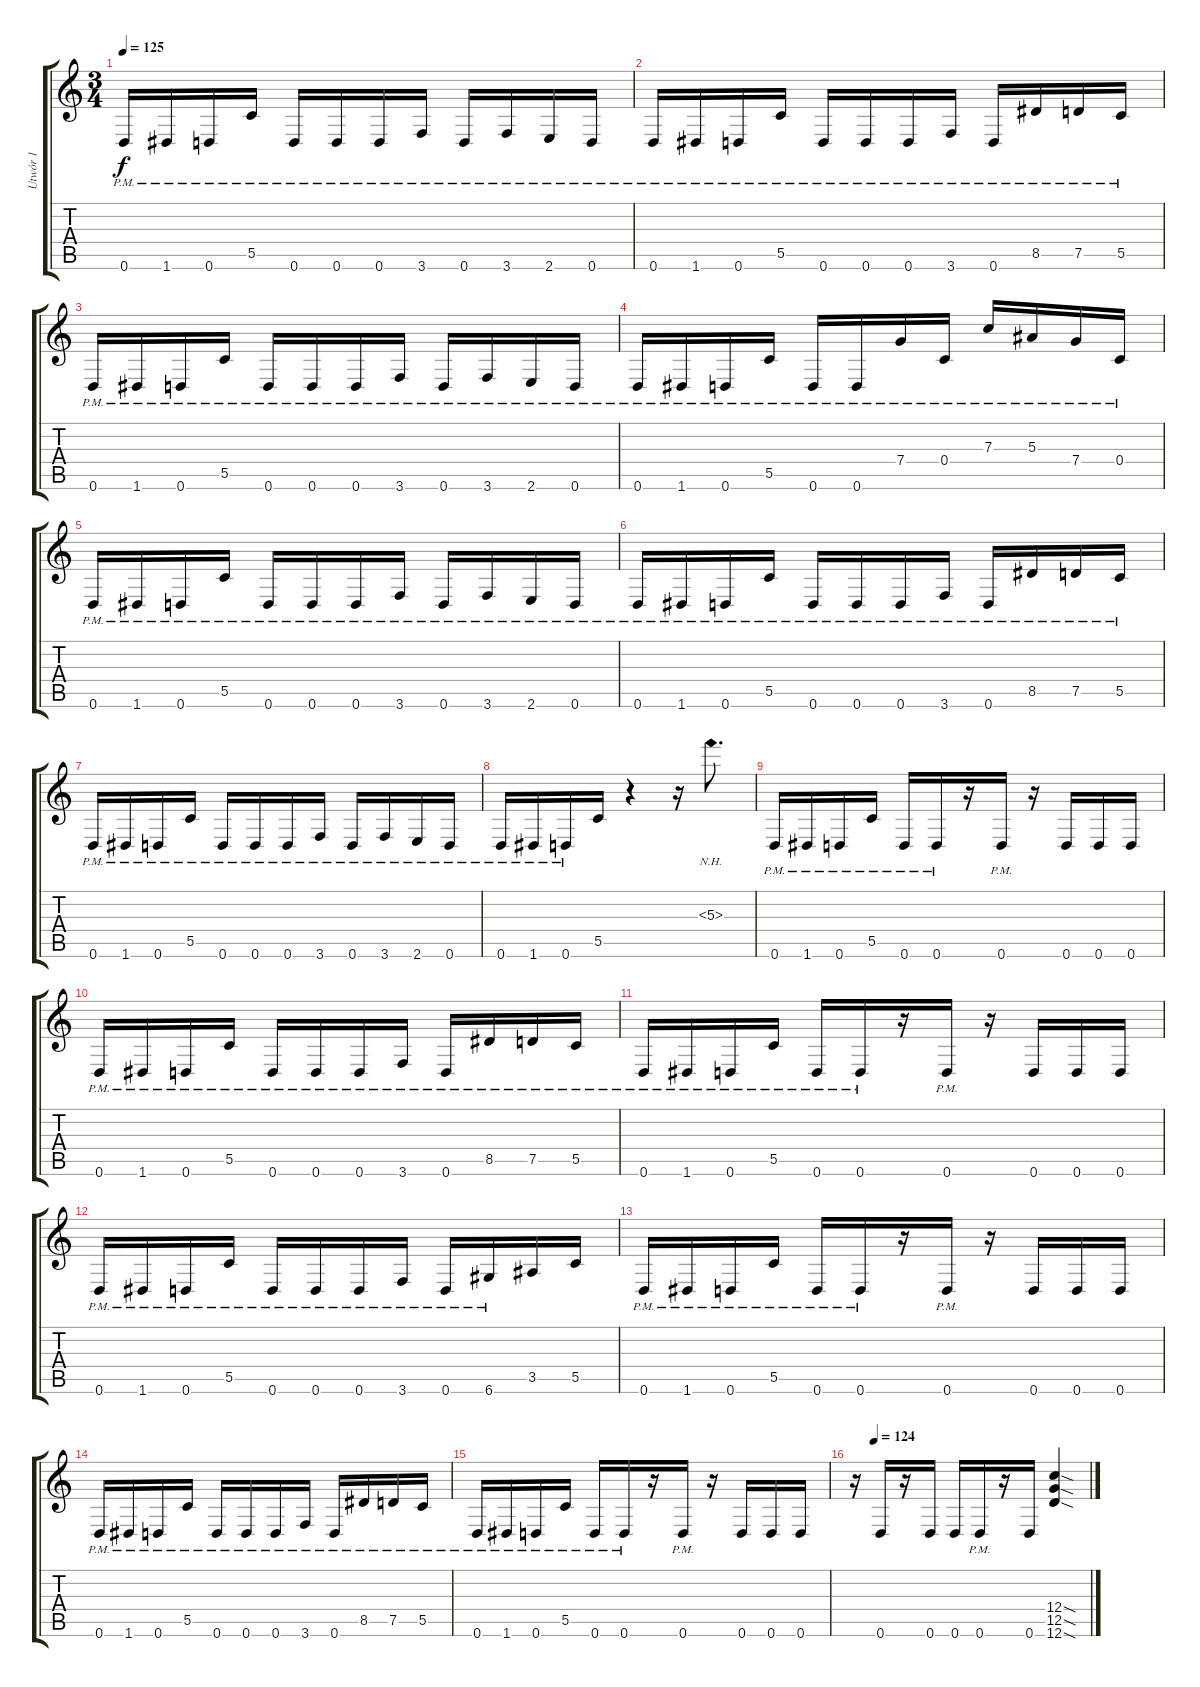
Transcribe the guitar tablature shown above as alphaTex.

\track ("Utwór 1" "Utwór 1") {instrument distortionguitar}
\staff {score tabs}
\tuning (D4 A3 F3 C3 G2 D2) {hide}
\ts (3 4)
\tempo 125
\clef g2
\ks c
0.6{pm}.16{dy f} 1.6{pm}.16 0.6{pm}.16 5.5{pm}.16 0.6{pm}.16 0.6{pm}.16 0.6{pm}.16 3.6{pm}.16 0.6{pm}.16 3.6{pm}.16 2.6{pm}.16 0.6{pm}.16 |
0.6{pm}.16 1.6{pm}.16 0.6{pm}.16 5.5{pm}.16 0.6{pm}.16 0.6{pm}.16 0.6{pm}.16 3.6{pm}.16 0.6{pm}.16 8.5{pm}.16 7.5{pm}.16 5.5{pm}.16 |
0.6{pm}.16 1.6{pm}.16 0.6{pm}.16 5.5{pm}.16 0.6{pm}.16 0.6{pm}.16 0.6{pm}.16 3.6{pm}.16 0.6{pm}.16 3.6{pm}.16 2.6{pm}.16 0.6{pm}.16 |
0.6{pm}.16 1.6{pm}.16 0.6{pm}.16 5.5{pm}.16 0.6{pm}.16 0.6{pm}.16 7.4{pm}.16 0.4{pm}.16 7.3{pm}.16 5.3{pm}.16 7.4{pm}.16 0.4{pm}.16 |
0.6{pm}.16 1.6{pm}.16 0.6{pm}.16 5.5{pm}.16 0.6{pm}.16 0.6{pm}.16 0.6{pm}.16 3.6{pm}.16 0.6{pm}.16 3.6{pm}.16 2.6{pm}.16 0.6{pm}.16 |
0.6{pm}.16 1.6{pm}.16 0.6{pm}.16 5.5{pm}.16 0.6{pm}.16 0.6{pm}.16 0.6{pm}.16 3.6{pm}.16 0.6{pm}.16 8.5{pm}.16 7.5{pm}.16 5.5{pm}.16 |
0.6{pm}.16 1.6{pm}.16 0.6{pm}.16 5.5{pm}.16 0.6{pm}.16 0.6{pm}.16 0.6{pm}.16 3.6{pm}.16 0.6{pm}.16 3.6{pm}.16 2.6{pm}.16 0.6{pm}.16 |
0.6{pm}.16 1.6{pm}.16 0.6{pm}.16 5.5.16 r.4 r.16 5.3{nh}.8{d} |
0.6{pm}.16 1.6{pm}.16 0.6{pm}.16 5.5{pm}.16 0.6{pm}.16 0.6{pm}.16 r.16 0.6{pm}.16 r.16 0.6.16 0.6.16 0.6.16 |
0.6{pm}.16 1.6{pm}.16 0.6{pm}.16 5.5{pm}.16 0.6{pm}.16 0.6{pm}.16 0.6{pm}.16 3.6{pm}.16 0.6{pm}.16 8.5{pm}.16 7.5{pm}.16 5.5{pm}.16 |
0.6{pm}.16 1.6{pm}.16 0.6{pm}.16 5.5{pm}.16 0.6{pm}.16 0.6{pm}.16 r.16 0.6{pm}.16 r.16 0.6.16 0.6.16 0.6.16 |
0.6{pm}.16 1.6{pm}.16 0.6{pm}.16 5.5{pm}.16 0.6{pm}.16 0.6{pm}.16 0.6{pm}.16 3.6{pm}.16 0.6{pm}.16 6.6{pm}.16 3.5.16 5.5.16 |
0.6{pm}.16 1.6{pm}.16 0.6{pm}.16 5.5{pm}.16 0.6{pm}.16 0.6{pm}.16 r.16 0.6{pm}.16 r.16 0.6.16 0.6.16 0.6.16 |
0.6{pm}.16 1.6{pm}.16 0.6{pm}.16 5.5{pm}.16 0.6{pm}.16 0.6{pm}.16 0.6{pm}.16 3.6{pm}.16 0.6{pm}.16 8.5{pm}.16 7.5{pm}.16 5.5{pm}.16 |
0.6{pm}.16 1.6{pm}.16 0.6{pm}.16 5.5{pm}.16 0.6{pm}.16 0.6{pm}.16 r.16 0.6{pm}.16 r.16 0.6.16 0.6.16 0.6.16 |
\tempo (124 0.08333333333333333)
r.16 0.6.16 r.16 0.6.16 0.6.16 0.6{pm}.16 r.16 0.6.16 (12.4{sod} 12.5{sod} 12.6{sod}).4
